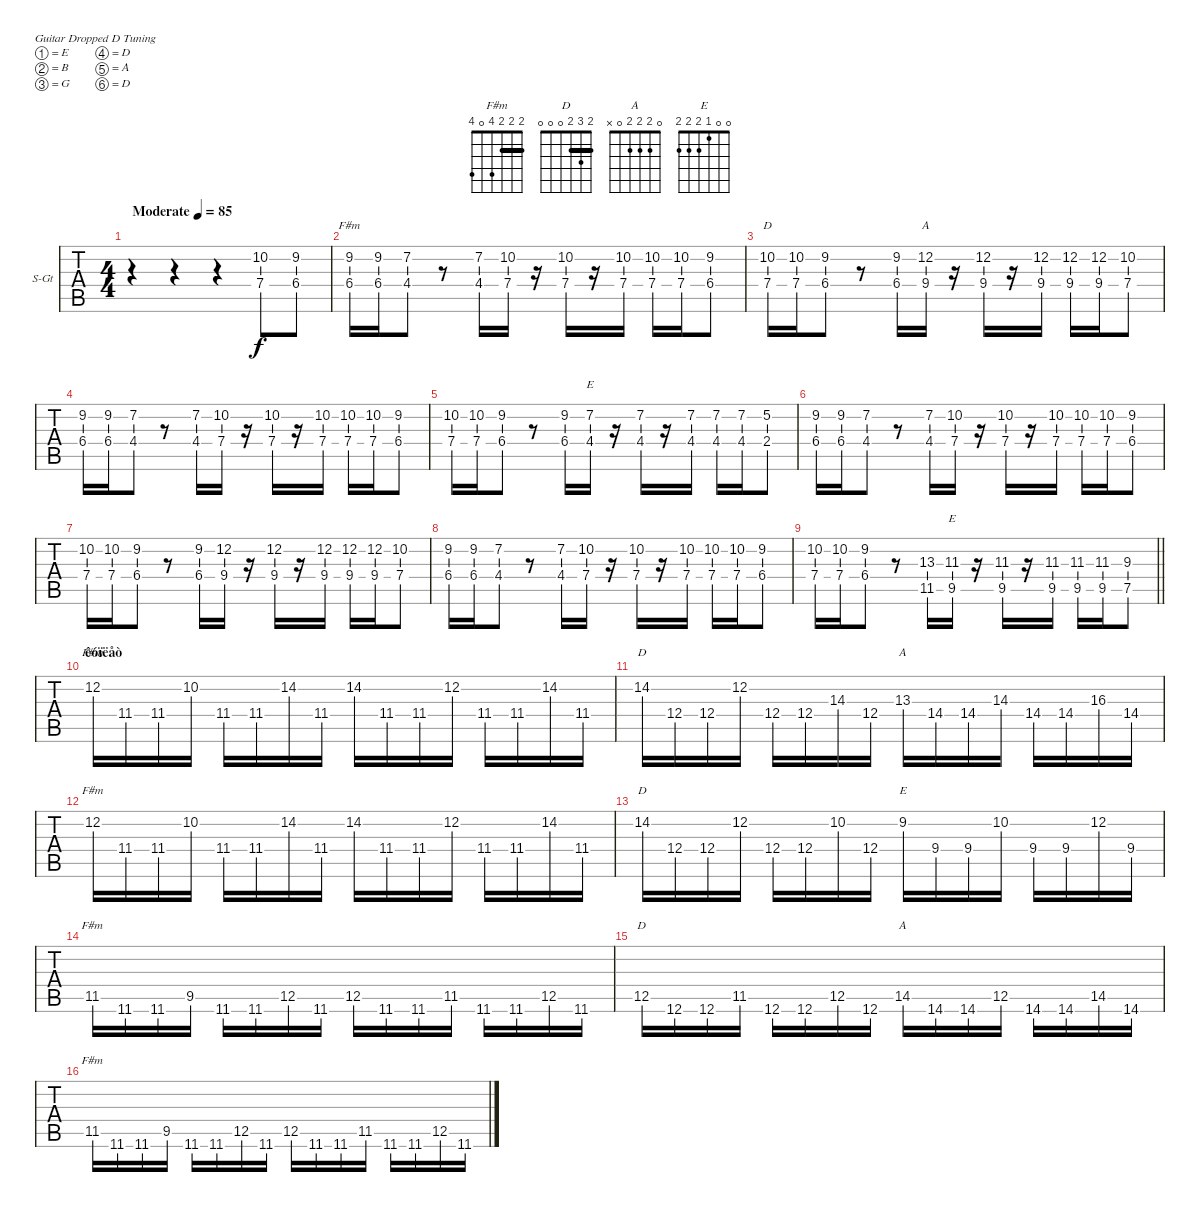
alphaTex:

\bracketExtendMode groupsimilarinstruments
\firstSystemTrackNameOrientation horizontal
\otherSystemsTrackNameOrientation horizontal
\track ("Lead" "S-Gt") {mute instrument acousticguitarsteel}
\staff {tabs}
\tuning (E4 B3 G3 D3 A2 D2)
\displaytranspose -2
\chord ("F#m" 2 2 2 4 0 4) {barre (2 2)}
\chord ("D" 2 3 2 0 0 0) {barre 2}
\chord ("A" 0 2 2 2 0 x)
\chord ("E" 0 0 1 2 2 2)
\ts (4 4)
\beaming (8 2 2 2 2)
\tempo (85 "Moderate")
\clef g2
\ks c
r.4{dy f instrument acousticguitarsteel} r.4 r.4 (7.4 10.2).8 (6.4 9.2).8 |
(6.4 9.2).16{ch "F#m"} (6.4 9.2).16 (4.4 7.2).8 r.8 (4.4 7.2).16 (7.4 10.2).16 r.16 (7.4 10.2).16 r.16 (7.4 10.2).16 (7.4 10.2).16 (7.4 10.2).16 (6.4 9.2).8 |
(7.4 10.2).16{ch "D"} (7.4 10.2).16 (6.4 9.2).8 r.8 (6.4 9.2).16 (9.4 12.2).16{ch "A"} r.16 (9.4 12.2).16 r.16 (9.4 12.2).16 (9.4 12.2).16 (9.4 12.2).16 (7.4 10.2).8 |
(6.4 9.2).16 (6.4 9.2).16 (4.4 7.2).8 r.8 (4.4 7.2).16 (7.4 10.2).16 r.16 (7.4 10.2).16 r.16 (7.4 10.2).16 (7.4 10.2).16 (7.4 10.2).16 (6.4 9.2).8 |
(7.4 10.2).16 (7.4 10.2).16 (6.4 9.2).8 r.8 (6.4 9.2).16 (4.4 7.2).16{ch "E"} r.16 (4.4 7.2).16 r.16 (4.4 7.2).16 (4.4 7.2).16 (4.4 7.2).16 (2.4 5.2).8 |
(6.4 9.2).16 (6.4 9.2).16 (4.4 7.2).8 r.8 (4.4 7.2).16 (7.4 10.2).16 r.16 (7.4 10.2).16 r.16 (7.4 10.2).16 (7.4 10.2).16 (7.4 10.2).16 (6.4 9.2).8 |
(7.4 10.2).16 (7.4 10.2).16 (6.4 9.2).8 r.8 (6.4 9.2).16 (9.4 12.2).16 r.16 (9.4 12.2).16 r.16 (9.4 12.2).16 (9.4 12.2).16 (9.4 12.2).16 (7.4 10.2).8 |
(6.4 9.2).16 (6.4 9.2).16 (4.4 7.2).8 r.8 (4.4 7.2).16 (7.4 10.2).16 r.16 (7.4 10.2).16 r.16 (7.4 10.2).16 (7.4 10.2).16 (7.4 10.2).16 (6.4 9.2).8 |
\barLineRight lightlight
(7.4 10.2).16 (7.4 10.2).16 (6.4 9.2).8 r.8 (13.3 11.5).16 (11.3 9.5).16{ch "E"} r.16 (11.3 9.5).16 r.16 (11.3 9.5).16 (11.3 9.5).16 (11.3 9.5).16 (9.3 7.5).8 |
\section ("" "êóïëåò")
12.2.16{ch "F#m"} 11.4.16 11.4.16 10.2.16 11.4.16 11.4.16 14.2.16 11.4.16 14.2.16 11.4.16 11.4.16 12.2.16 11.4.16 11.4.16 14.2.16 11.4.16 |
14.2.16{ch "D"} 12.4.16 12.4.16 12.2.16 12.4.16 12.4.16 14.3.16 12.4.16 13.3.16{ch "A"} 14.4.16 14.4.16 14.3.16 14.4.16 14.4.16 16.3.16 14.4.16 |
12.2.16{ch "F#m"} 11.4.16 11.4.16 10.2.16 11.4.16 11.4.16 14.2.16 11.4.16 14.2.16 11.4.16 11.4.16 12.2.16 11.4.16 11.4.16 14.2.16 11.4.16 |
14.2.16{ch "D"} 12.4.16 12.4.16 12.2.16 12.4.16 12.4.16 10.2.16 12.4.16 9.2.16{ch "E"} 9.4.16 9.4.16 10.2.16 9.4.16 9.4.16 12.2.16 9.4.16 |
11.5.16{ch "F#m"} 11.6.16 11.6.16 9.5.16 11.6.16 11.6.16 12.5.16 11.6.16 12.5.16 11.6.16 11.6.16 11.5.16 11.6.16 11.6.16 12.5.16 11.6.16 |
12.5.16{ch "D"} 12.6.16 12.6.16 11.5.16 12.6.16 12.6.16 12.5.16 12.6.16 14.5.16{ch "A"} 14.6.16 14.6.16 12.5.16 14.6.16 14.6.16 14.5.16 14.6.16 |
11.5.16{ch "F#m"} 11.6.16 11.6.16 9.5.16 11.6.16 11.6.16 12.5.16 11.6.16 12.5.16 11.6.16 11.6.16 11.5.16 11.6.16 11.6.16 12.5.16 11.6.16
